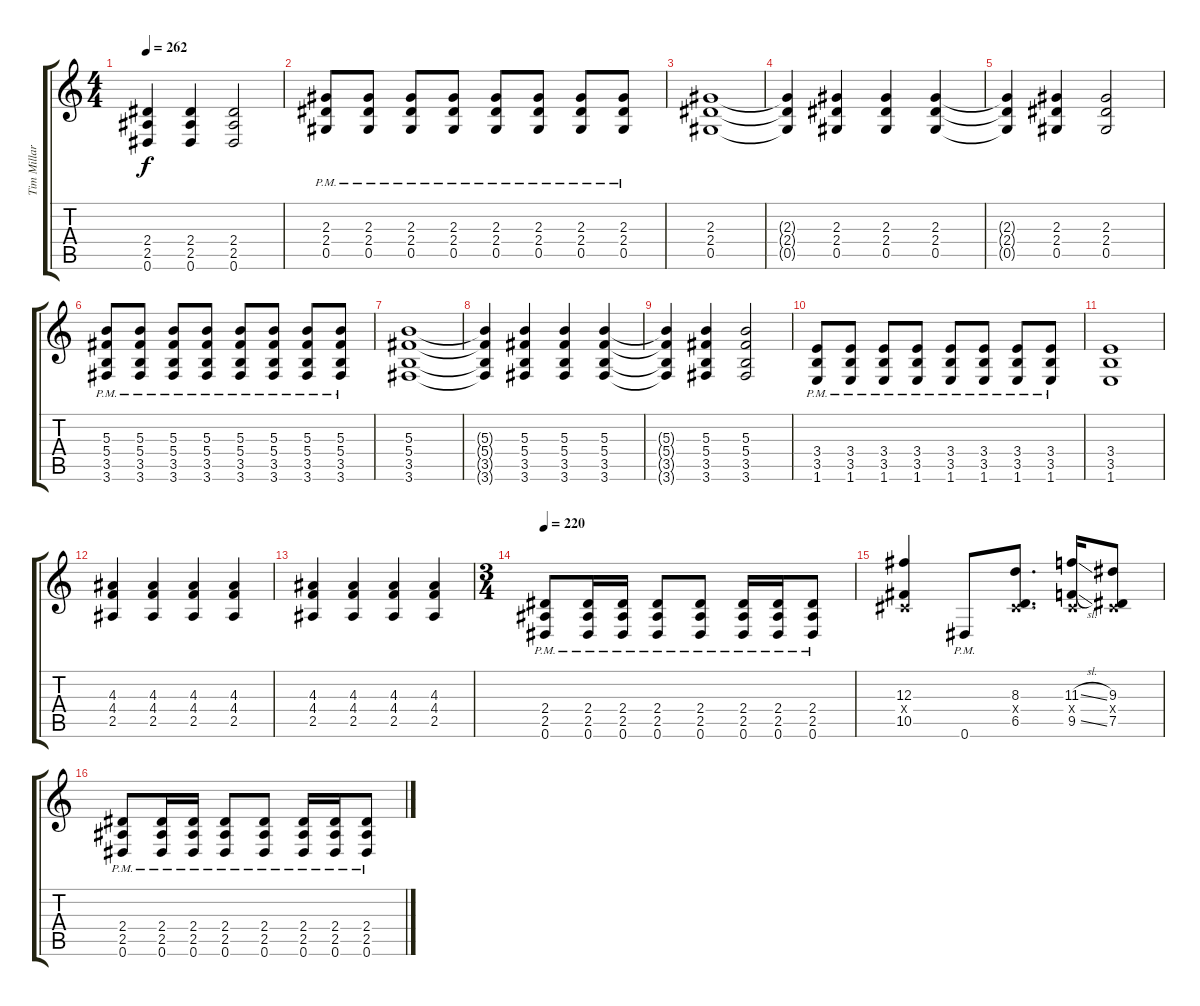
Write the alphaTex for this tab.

\track ("Tim Millar" "Tim Millar") {instrument distortionguitar}
\staff {score tabs}
\tuning (Eb4 Bb3 Gb3 Db3 Ab2 Eb2) {hide}
\ts (4 4)
\tempo 262
\clef g2
\ks c
(2.4{t} 2.5{t} 0.6{t}).4{dy f} (2.4 2.5 0.6).4 (2.4 2.5 0.6).2 |
(2.3{pm} 2.4{pm} 0.5{pm}).8 (2.3{pm} 2.4{pm} 0.5{pm}).8 (2.3{pm} 2.4{pm} 0.5{pm}).8 (2.3{pm} 2.4{pm} 0.5{pm}).8 (2.3{pm} 2.4{pm} 0.5{pm}).8 (2.3{pm} 2.4{pm} 0.5{pm}).8 (2.3{pm} 2.4{pm} 0.5{pm}).8 (2.3{pm} 2.4{pm} 0.5{pm}).8 |
(2.3 2.4 0.5).1 |
(2.3{t} 2.4{t} 0.5{t}).4 (2.3 2.4 0.5).4 (2.3 2.4 0.5).4 (2.3 2.4 0.5).4 |
(2.3{t} 2.4{t} 0.5{t}).4 (2.3 2.4 0.5).4 (2.3 2.4 0.5).2 |
(5.3{pm} 5.4{pm} 3.5{pm} 3.6{pm}).8 (5.3{pm} 5.4{pm} 3.5{pm} 3.6{pm}).8 (5.3{pm} 5.4{pm} 3.5{pm} 3.6{pm}).8 (5.3{pm} 5.4{pm} 3.5{pm} 3.6{pm}).8 (5.3{pm} 5.4{pm} 3.5{pm} 3.6{pm}).8 (5.3{pm} 5.4{pm} 3.5{pm} 3.6{pm}).8 (5.3{pm} 5.4{pm} 3.5{pm} 3.6{pm}).8 (5.3{pm} 5.4{pm} 3.5{pm} 3.6{pm}).8 |
(5.3 5.4 3.5 3.6).1 |
(5.3{t} 5.4{t} 3.5{t} 3.6{t}).4 (5.3 5.4 3.5 3.6).4 (5.3 5.4 3.5 3.6).4 (5.3 5.4 3.5 3.6).4 |
(5.3{t} 5.4{t} 3.5{t} 3.6{t}).4 (5.3 5.4 3.5 3.6).4 (5.3 5.4 3.5 3.6).2 |
(3.4{pm} 3.5{pm} 1.6{pm}).8 (3.4{pm} 3.5{pm} 1.6{pm}).8 (3.4{pm} 3.5{pm} 1.6{pm}).8 (3.4{pm} 3.5{pm} 1.6{pm}).8 (3.4{pm} 3.5{pm} 1.6{pm}).8 (3.4{pm} 3.5{pm} 1.6{pm}).8 (3.4{pm} 3.5{pm} 1.6{pm}).8 (3.4{pm} 3.5{pm} 1.6{pm}).8 |
(3.4 3.5 1.6).1 |
(4.3 4.4 2.5).4 (4.3 4.4 2.5).4 (4.3 4.4 2.5).4 (4.3 4.4 2.5).4 |
(4.3 4.4 2.5).4 (4.3 4.4 2.5).4 (4.3 4.4 2.5).4 (4.3 4.4 2.5).4 |
\ts (3 4)
\tempo 220
(2.4{pm} 2.5{pm} 0.6{pm}).8 (2.4{pm} 2.5{pm} 0.6{pm}).16 (2.4{pm} 2.5{pm} 0.6{pm}).16 (2.4{pm} 2.5{pm} 0.6{pm}).8 (2.4{pm} 2.5{pm} 0.6{pm}).8 (2.4{pm} 2.5{pm} 0.6{pm}).16 (2.4{pm} 2.5{pm} 0.6{pm}).16 (2.4{pm} 2.5{pm} 0.6{pm}).8 |
(12.3 0.4{x} 10.5).4 0.6{pm}.8 (8.3 0.4{x} 6.5).8{d} (11.3{sl} 0.4{x} 9.5{sl}).16 (9.3 0.4{x} 7.5).8 |
(2.4{pm} 2.5{pm} 0.6{pm}).8 (2.4{pm} 2.5{pm} 0.6{pm}).16 (2.4{pm} 2.5{pm} 0.6{pm}).16 (2.4{pm} 2.5{pm} 0.6{pm}).8 (2.4{pm} 2.5{pm} 0.6{pm}).8 (2.4{pm} 2.5{pm} 0.6{pm}).16 (2.4{pm} 2.5{pm} 0.6{pm}).16 (2.4{pm} 2.5{pm} 0.6{pm}).8
